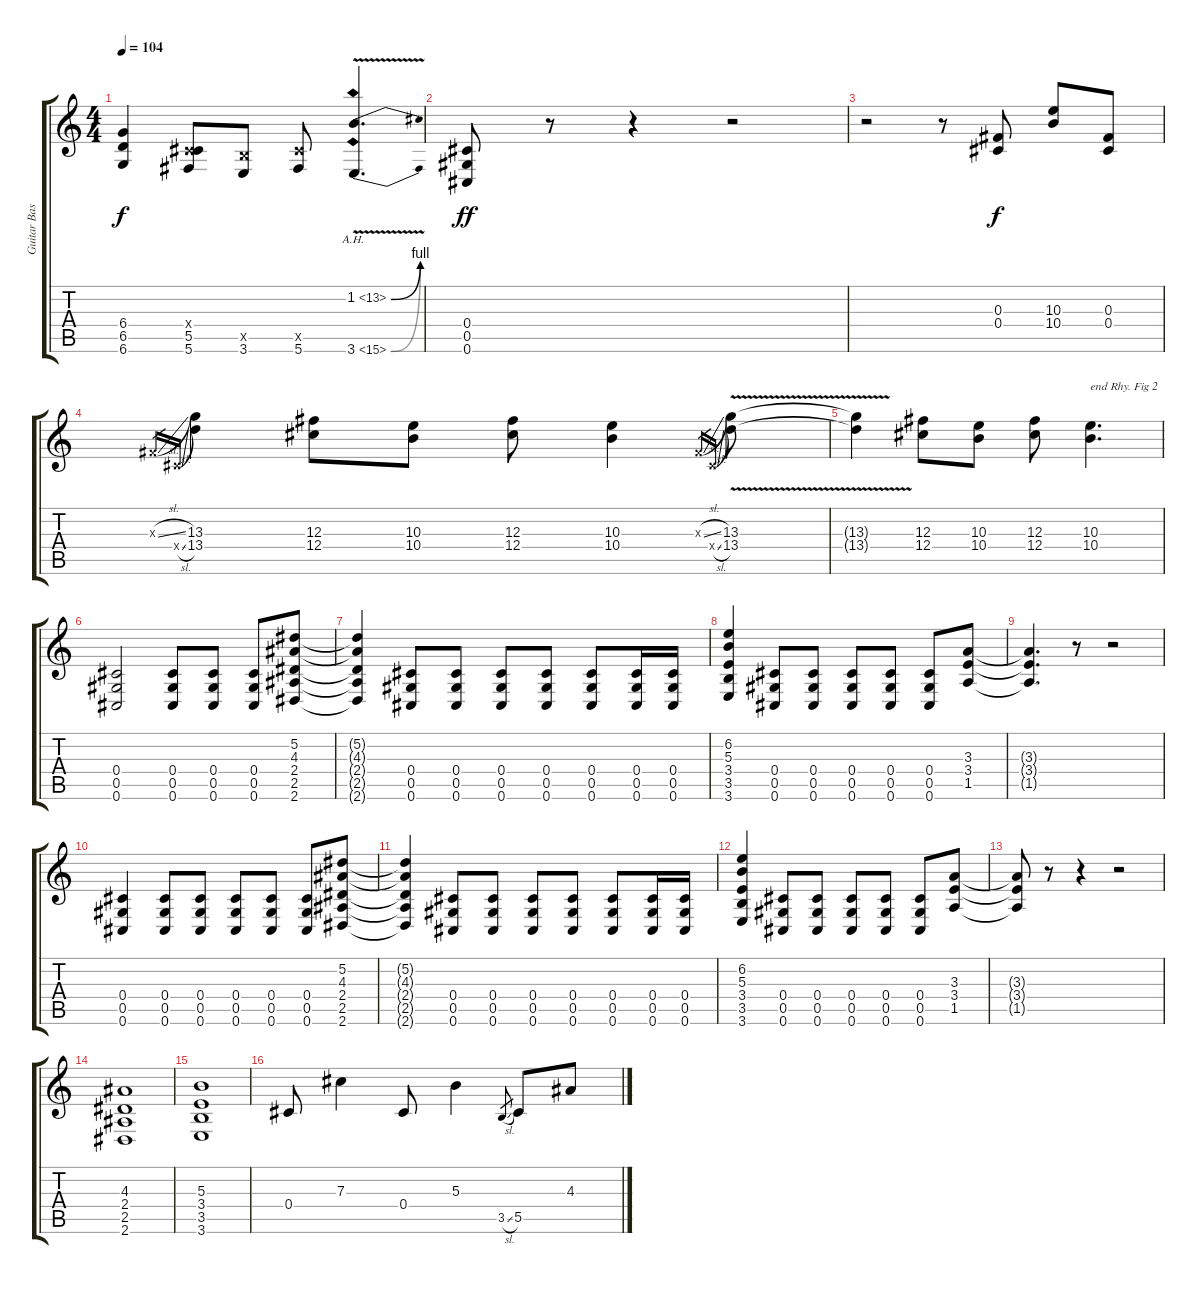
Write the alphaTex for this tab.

\track ("Guitar Base" "Guitar Bas") {instrument distortionguitar}
\staff {score tabs}
\tuning (Eb4 Bb3 Gb3 Db3 Ab2 Db2) {hide}
\ts (4 4)
\tempo 104
\clef g2
\ks c
(6.4{t} 6.5{t} 6.6{t}).4{dy f} (0.4{x} 5.5 5.6).8 (3.5{x} 3.6).8 (5.5{x} 5.6).8 (1.2{be (bend 0 0 60 4) ah 12} 3.6{be (bend 0 0 60 4) ah 12 v}).4{d} |
(0.4 0.5 0.6).8{dy ff} r.8 r.4 r.2 |
r.2 r.8 (0.3 0.4).8{dy f} (10.3 10.4).8 (0.3 0.4).8 |
0.3{sl x}.16{gr} 0.4{sl x}.16{gr} (13.3 13.4).4 (12.3 12.4).8 (10.3 10.4).8 (12.3 12.4).8 (10.3 10.4).4 0.3{sl x}.16{gr} 0.4{sl x}.16{gr} (13.3{v} 13.4{v}).8 |
(13.3{t} 13.4{t}).4 (12.3 12.4).8 (10.3 10.4).8 (12.3 12.4).8 (10.3 10.4).4{d txt "end Rhy. Fig 2"} |
(0.4 0.5 0.6).2 (0.4 0.5 0.6).8 (0.4 0.5 0.6).8 (0.4 0.5 0.6).8 (5.2 4.3 2.4 2.5 2.6).8 |
(5.2{t} 4.3{t} 2.4{t} 2.5{t} 2.6{t}).4 (0.4 0.5 0.6).8 (0.4 0.5 0.6).8 (0.4 0.5 0.6).8 (0.4 0.5 0.6).8 (0.4 0.5 0.6).8 (0.4 0.5 0.6).16 (0.4 0.5 0.6).16 |
(6.2 5.3 3.4 3.5 3.6).4 (0.4 0.5 0.6).8 (0.4 0.5 0.6).8 (0.4 0.5 0.6).8 (0.4 0.5 0.6).8 (0.4 0.5 0.6).8 (3.3 3.4 1.5).8 |
(3.3{t} 3.4{t} 1.5{t}).4{d} r.8 r.2 |
(0.4 0.5 0.6).4 (0.4 0.5 0.6).8 (0.4 0.5 0.6).8 (0.4 0.5 0.6).8 (0.4 0.5 0.6).8 (0.4 0.5 0.6).8 (5.2 4.3 2.4 2.5 2.6).8 |
(5.2{t} 4.3{t} 2.4{t} 2.5{t} 2.6{t}).4 (0.4 0.5 0.6).8 (0.4 0.5 0.6).8 (0.4 0.5 0.6).8 (0.4 0.5 0.6).8 (0.4 0.5 0.6).8 (0.4 0.5 0.6).16 (0.4 0.5 0.6).16 |
(6.2 5.3 3.4 3.5 3.6).4 (0.4 0.5 0.6).8 (0.4 0.5 0.6).8 (0.4 0.5 0.6).8 (0.4 0.5 0.6).8 (0.4 0.5 0.6).8 (3.3 3.4 1.5).8 |
(3.3{t} 3.4{t} 1.5{t}).8 r.8 r.4 r.2 |
(4.3 2.4 2.5 2.6).1 |
(5.3 3.4 3.5 3.6).1 |
0.4.8 7.3.4 0.4.8 5.3.4 3.5{sl}.8{gr} 5.5.8 4.3.8
